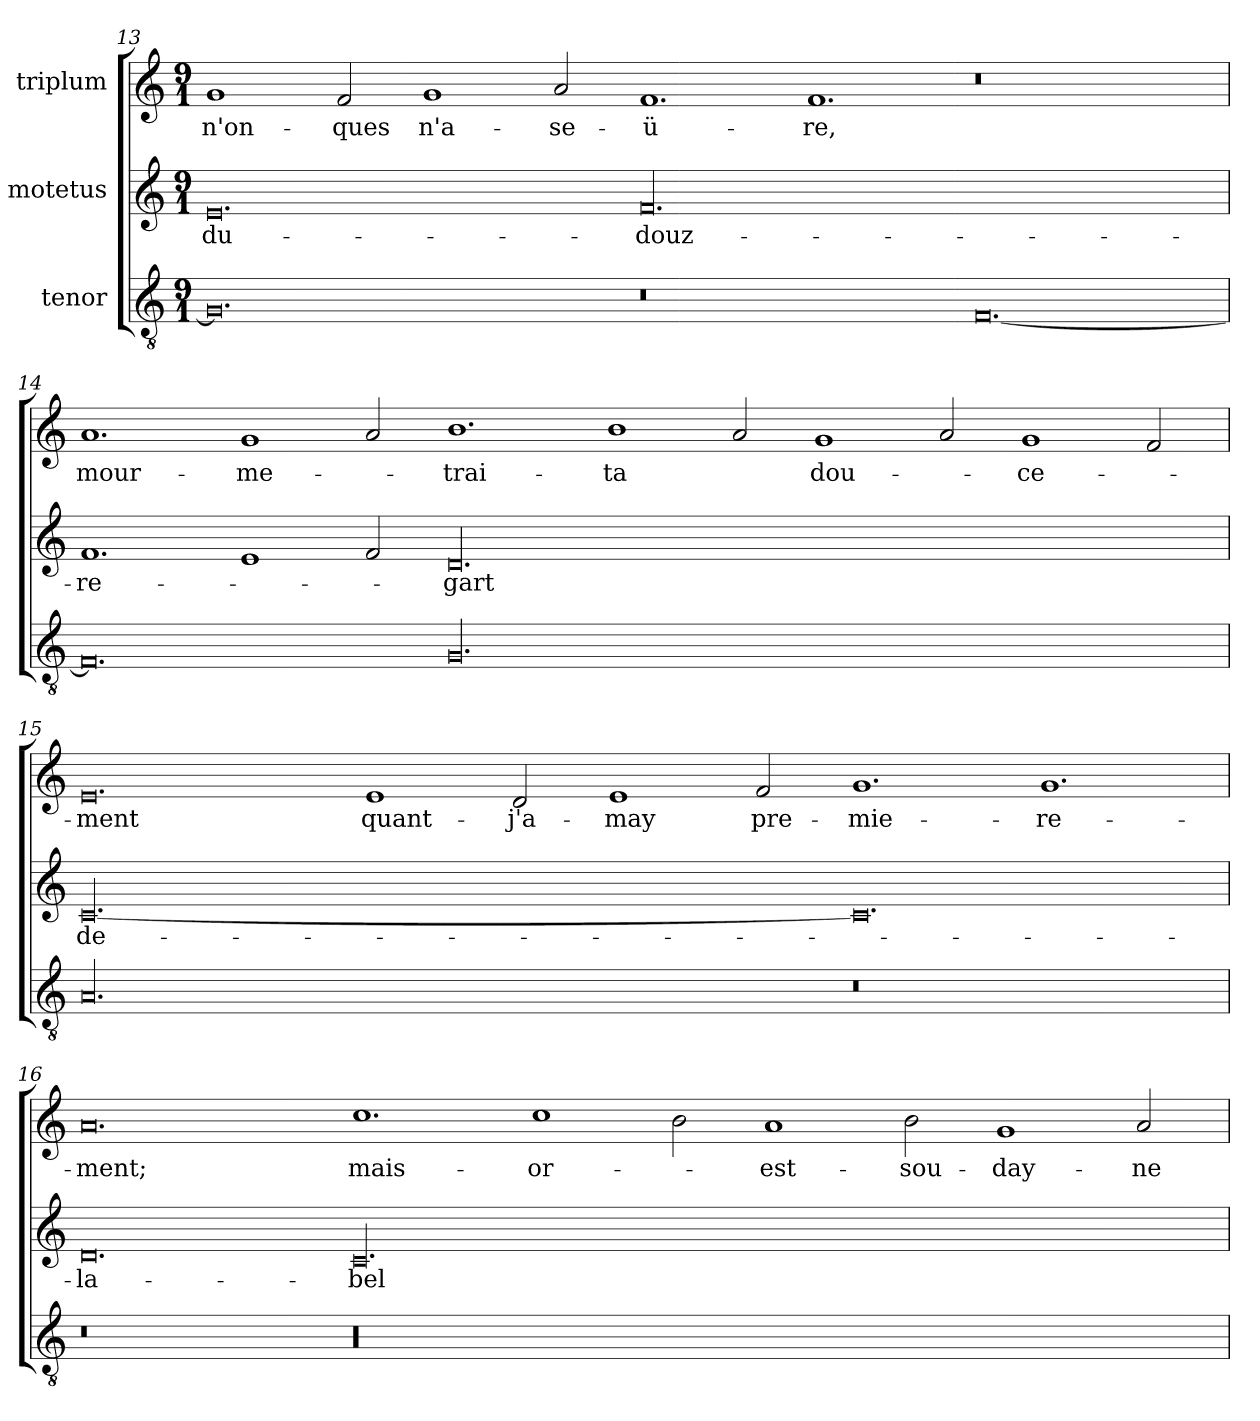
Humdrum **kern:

**kern	**kern	**text	**kern	**text
*part3	*part2	*part2	*part1	*part1
*staff3	*staff2	*staff2	*staff1	*staff1
*I"tenor	*I"motetus	*	*I"triplum	*
*clefGv2	*clefG2	*	*clefG2	*
*k[]	*k[]	*	*k[]	*
*C:	*C:	*	*C:	*
*M9/1	*M9/1	*	*M9/1	*
=13	=13	=13	=13	=13
0.G/]	0.e/	du-	1g/	n'on-
.	.	.	2f/	-ques
.	.	.	1g/	n'a-
.	.	.	2a/	-se-
0.r	00.f/	douz-	1.f/	-ü-
.	.	.	1.f/	-re,
[0.F/	.	.	0.r	.
=14	=14	=14	=14	=14
0.F/]	1.f/	re-	1.a/	mour-
.	1e/	.	1g/	me-
.	2f/	.	2a/	.
00.G/	00.d/	-gart	1.b\	trai-
.	.	.	1b\	-ta
.	.	.	2a/	.
.	.	.	1g/	dou-
.	.	.	2a/	.
.	.	.	1g/	-ce-
.	.	.	2f/	.
=15	=15	=15	=15	=15
00.A/	[00.c/	de-	0.e/	-ment
.	.	.	1e/	quant-
.	.	.	2d/	j'a-
.	.	.	1e/	-may
.	.	.	2f/	pre-
0.r	0.c/]	.	1.g/	-mie-
.	.	.	1.g/	-re-
=16	=16	=16	=16	=16
0.r	0.d/	la-	0.a/	-ment;
00.r	00.c/	bel-	1.cc\	mais-
.	.	.	1cc\	or-
.	.	.	2b\	.
.	.	.	1a/	est-
.	.	.	2b\	sou-
.	.	.	1g/	-day-
.	.	.	2a/	-ne-
=	=	=	=	=
*-	*-	*-	*-	*-
